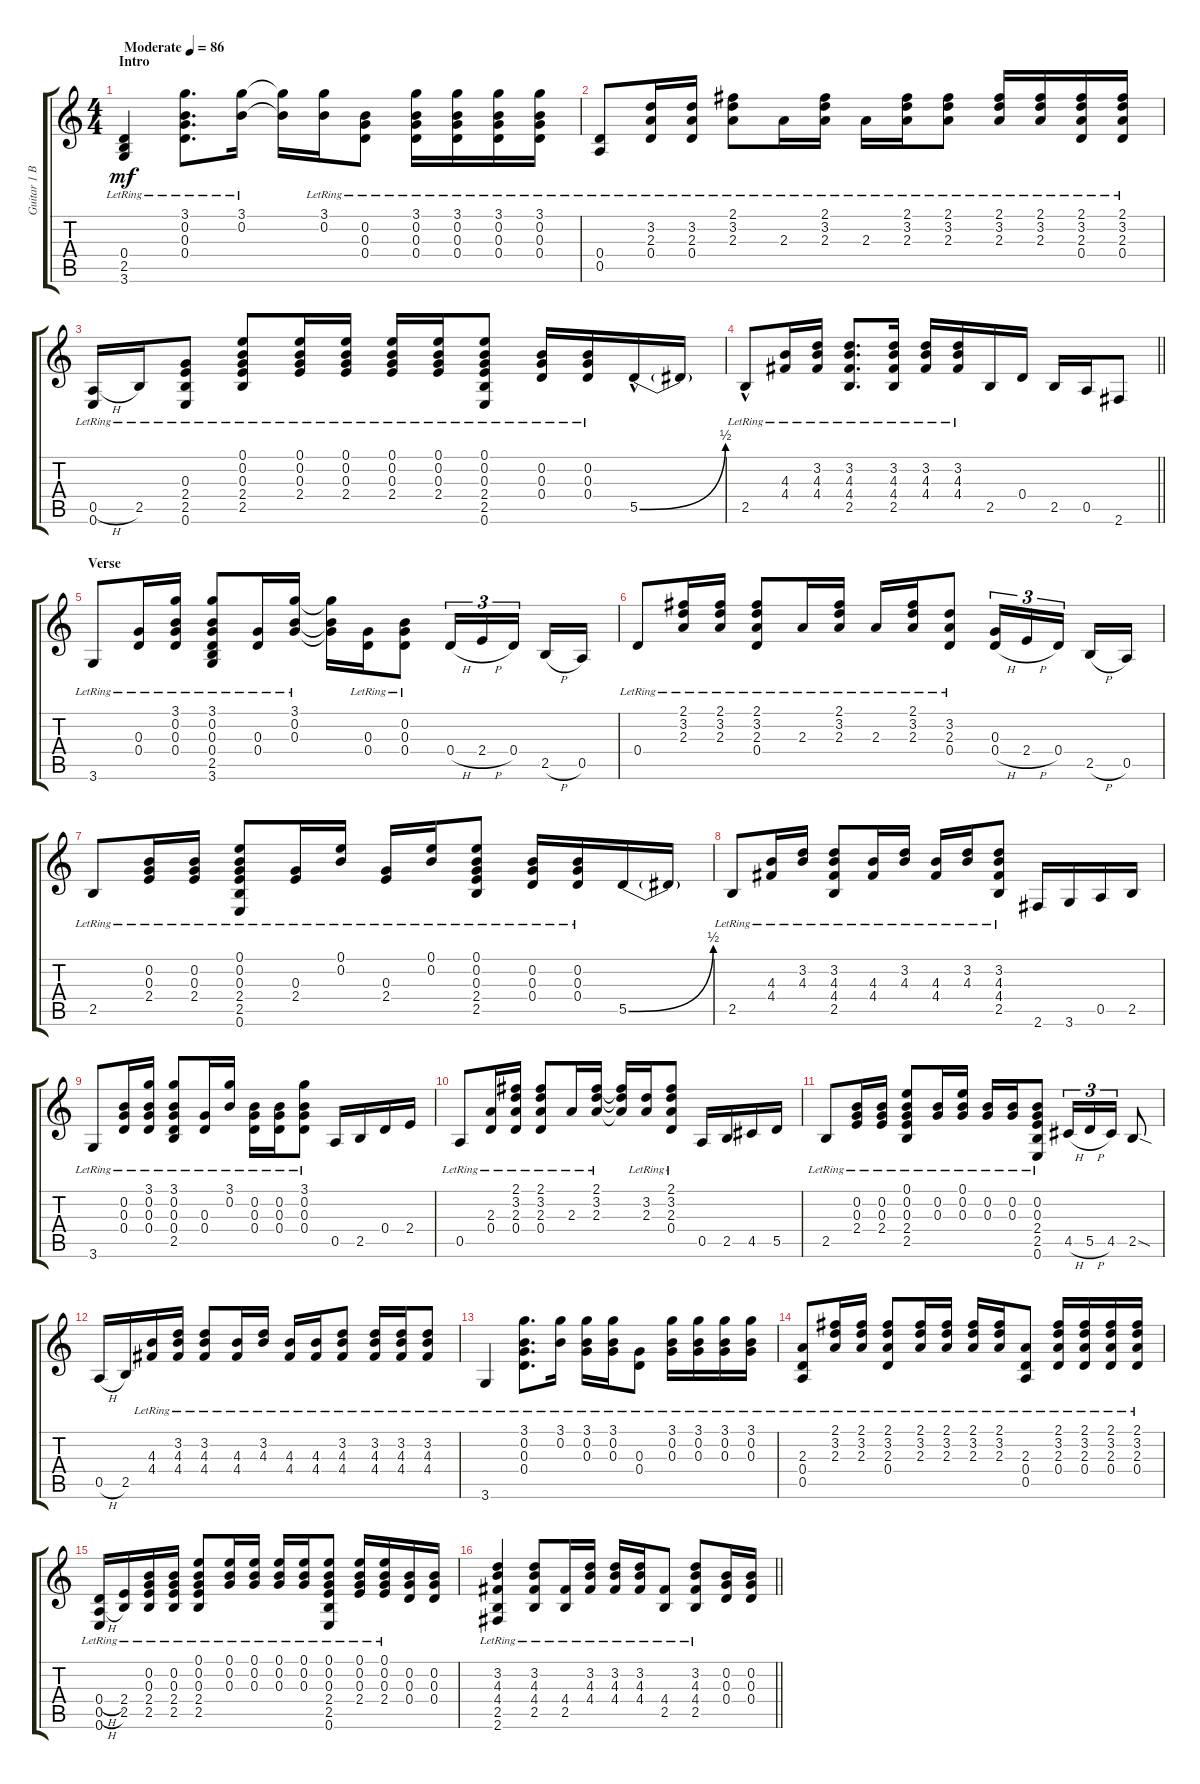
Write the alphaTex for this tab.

\track ("Guitar 1 B (Clean)" "Guitar 1 B") {instrument electricguitarclean}
\staff {score tabs}
\tuning (E4 B3 G3 D3 A2 E2) {hide}
\ts (4 4)
\section ("" "Intro")
\tempo (86 "Moderate")
\clef g2
\ks c
(0.4{lr} 2.5{lr} 3.6{lr}).4{dy mf instrument electricguitarclean} (3.1{lr} 0.2{lr} 0.3{lr} 0.4{lr}).8{d} (3.1{lr} 0.2{lr}).16 (3.1{t} 0.2{t}).16 (3.1{lr} 0.2{lr}).16 (0.2{lr} 0.3{lr} 0.4{lr}).8 (3.1{lr} 0.2{lr} 0.3{lr} 0.4{lr}).16 (3.1{lr} 0.2{lr} 0.3{lr} 0.4{lr}).16 (3.1{lr} 0.2{lr} 0.3{lr} 0.4{lr}).16 (3.1{lr} 0.2{lr} 0.3{lr} 0.4{lr}).16 |
(0.4{lr} 0.5{lr}).8 (3.2{lr} 2.3{lr} 0.4{lr}).16 (3.2{lr} 2.3{lr} 0.4{lr}).16 (2.1{lr} 3.2{lr} 2.3{lr}).8 2.3{lr}.16 (2.1{lr} 3.2{lr} 2.3{lr}).16 2.3{lr}.16 (2.1{lr} 3.2{lr} 2.3{lr}).16 (2.1{lr} 3.2{lr} 2.3{lr}).8 (2.1{lr} 3.2{lr} 2.3{lr}).16 (2.1{lr} 3.2{lr} 2.3{lr}).16 (2.1{lr} 3.2{lr} 2.3{lr} 0.4{lr}).16 (2.1{lr} 3.2{lr} 2.3{lr} 0.4{lr}).16 |
(0.5{h lr} 0.6{lr}).16 2.5{lr}.16 (0.3{lr} 2.4{lr} 2.5{lr} 0.6{lr}).8 (0.1{lr} 0.2{lr} 0.3{lr} 2.4{lr} 2.5{lr}).8 (0.1{lr} 0.2{lr} 0.3{lr} 2.4{lr}).16 (0.1{lr} 0.2{lr} 0.3{lr} 2.4{lr}).16 (0.1{lr} 0.2{lr} 0.3{lr} 2.4{lr}).16 (0.1{lr} 0.2{lr} 0.3{lr} 2.4{lr}).16 (0.1{lr} 0.2{lr} 0.3{lr} 2.4{lr} 2.5{lr} 0.6{lr}).8 (0.2{lr} 0.3{lr} 0.4{lr}).16 (0.2{lr} 0.3{lr} 0.4{lr}).16 5.5{be (bend 0 0 60 2) hac}.16 5.5{t}.16 |
\barLineRight lightlight
2.5{hac lr}.8 (4.3{lr} 4.4{lr}).16 (3.2{lr} 4.3{lr} 4.4{lr}).16 (3.2{lr} 4.3{lr} 4.4{lr} 2.5{lr}).8{d} (3.2{lr} 4.3{lr} 4.4{lr} 2.5{lr}).16 (3.2{lr} 4.3{lr} 4.4{lr}).16 (3.2{lr} 4.3{lr} 4.4{lr}).16 2.5.16 0.4.16 2.5.16 0.5.16 2.6.8 |
\section ("" "Verse")
3.6{lr}.8 (0.3{lr} 0.4{lr}).16 (3.1{lr} 0.2{lr} 0.3{lr} 0.4{lr}).16 (3.1{lr} 0.2{lr} 0.3{lr} 0.4{lr} 2.5{lr} 3.6{lr}).8 (0.3{lr} 0.4{lr}).16 (3.1{lr} 0.2{lr} 0.3{lr}).16 (3.1{t} 0.2{t} 0.3{t}).16 (0.3{lr} 0.4{lr}).16 (0.2{lr} 0.3{lr} 0.4{lr}).8 0.4{h}.16{tu (3 2)} 2.4{h}.16{tu (3 2)} 0.4.16{tu (3 2) beam splitsecondary} 2.5{h}.16 0.5.16 |
0.4{lr}.8 (2.1{lr} 3.2{lr} 2.3{lr}).16 (2.1{lr} 3.2{lr} 2.3{lr}).16 (2.1{lr} 3.2{lr} 2.3{lr} 0.4{lr}).8 2.3{lr}.16 (2.1{lr} 3.2{lr} 2.3{lr}).16 2.3{lr}.16 (2.1{lr} 3.2{lr} 2.3{lr}).16 (3.2{lr} 2.3{lr} 0.4{lr}).8 (0.3 0.4{h}).16{tu (3 2)} 2.4{h}.16{tu (3 2)} 0.4.16{tu (3 2) beam splitsecondary} 2.5{h}.16 0.5.16 |
2.5{lr}.8 (0.2{lr} 0.3{lr} 2.4{lr}).16 (0.2{lr} 0.3{lr} 2.4{lr}).16 (0.1{lr} 0.2{lr} 0.3{lr} 2.4{lr} 2.5{lr} 0.6{lr}).8 (0.3{lr} 2.4{lr}).16 (0.1{lr} 0.2{lr}).16 (0.3{lr} 2.4{lr}).16 (0.1{lr} 0.2{lr}).16 (0.1{lr} 0.2{lr} 0.3{lr} 2.4{lr} 2.5{lr}).8 (0.2{lr} 0.3{lr} 0.4{lr}).16 (0.2{lr} 0.3{lr} 0.4{lr}).16 5.5{be (bend 0 0 60 2)}.16 5.5{t}.16 |
2.5{lr}.8 (4.3{lr} 4.4{lr}).16 (3.2{lr} 4.3{lr}).16 (3.2{lr} 4.3{lr} 4.4{lr} 2.5{lr}).8 (4.3{lr} 4.4{lr}).16 (3.2{lr} 4.3{lr}).16 (4.3{lr} 4.4{lr}).16 (3.2{lr} 4.3{lr}).16 (3.2{lr} 4.3{lr} 4.4{lr} 2.5{lr}).8 2.6.16 3.6.16 0.5.16 2.5.16 |
3.6{lr}.8 (0.2{lr} 0.3{lr} 0.4{lr}).16 (3.1{lr} 0.2{lr} 0.3{lr} 0.4{lr}).16 (3.1{lr} 0.2{lr} 0.3{lr} 0.4{lr} 2.5{lr}).8 (0.3{lr} 0.4{lr}).16 (3.1{lr} 0.2{lr}).16 (0.2{lr} 0.3{lr} 0.4{lr}).16 (0.2{lr} 0.3{lr} 0.4{lr}).16 (3.1{lr} 0.2{lr} 0.3{lr} 0.4{lr}).8 0.5.16 2.5.16 0.4.16 2.4.16 |
0.5{lr}.8 (2.3{lr} 0.4{lr}).16 (2.1{lr} 3.2{lr} 2.3{lr} 0.4{lr}).16 (2.1{lr} 3.2{lr} 2.3{lr} 0.4{lr}).8 2.3{lr}.16 (2.1{lr} 3.2{lr} 2.3{lr}).16 (2.1{t} 3.2{t} 2.3{t}).16 (3.2{lr} 2.3{lr}).16 (2.1{lr} 3.2{lr} 2.3{lr} 0.4{lr}).8 0.5.16 2.5.16 4.5.16 5.5.16 |
2.5{lr}.8 (0.2{lr} 0.3{lr} 2.4{lr}).16 (0.2{lr} 0.3{lr} 2.4{lr}).16 (0.1{lr} 0.2{lr} 0.3{lr} 2.4{lr} 2.5{lr}).8 (0.2{lr} 0.3{lr}).16 (0.1{lr} 0.2{lr} 0.3{lr}).16 (0.2{lr} 0.3{lr}).16 (0.2{lr} 0.3{lr}).16 (0.2{lr} 0.3{lr} 2.4{lr} 2.5{lr} 0.6{lr}).8 4.5{h}.16{tu (3 2)} 5.5{h}.16{tu (3 2)} 4.5.16{tu (3 2)} 2.5{sod}.8 |
0.5{h}.16 2.5.16 (4.3{lr} 4.4{lr}).16 (3.2{lr} 4.3{lr} 4.4{lr}).16 (3.2{lr} 4.3{lr} 4.4{lr}).8 (4.3{lr} 4.4{lr}).16 (3.2{lr} 4.3{lr}).16 (4.3{lr} 4.4{lr}).16 (4.3{lr} 4.4{lr}).16 (3.2{lr} 4.3{lr} 4.4{lr}).8 (3.2{lr} 4.3{lr} 4.4{lr}).16 (3.2{lr} 4.3{lr} 4.4{lr}).16 (3.2{lr} 4.3{lr} 4.4{lr}).8 |
3.6{lr}.4 (3.1{lr} 0.2{lr} 0.3{lr} 0.4{lr}).8{d} (3.1{lr} 0.2{lr}).16 (3.1{lr} 0.2{lr} 0.3{lr}).16 (3.1{lr} 0.2{lr} 0.3{lr}).16 (0.3{lr} 0.4{lr}).8 (3.1{lr} 0.2{lr} 0.3{lr}).16 (3.1{lr} 0.2{lr} 0.3{lr}).16 (3.1{lr} 0.2{lr} 0.3{lr}).16 (3.1{lr} 0.2{lr} 0.3{lr}).16 |
(2.3{lr} 0.4{lr} 0.5{lr}).8 (2.1{lr} 3.2{lr} 2.3{lr}).16 (2.1{lr} 3.2{lr} 2.3{lr}).16 (2.1{lr} 3.2{lr} 2.3{lr} 0.4{lr}).8 (2.1{lr} 3.2{lr} 2.3{lr}).16 (2.1{lr} 3.2{lr} 2.3{lr}).16 (2.1{lr} 3.2{lr} 2.3{lr}).16 (2.1{lr} 3.2{lr} 2.3{lr}).16 (2.3{lr} 0.4{lr} 0.5{lr}).8 (2.1{lr} 3.2{lr} 2.3{lr} 0.4{lr}).16 (2.1{lr} 3.2{lr} 2.3{lr} 0.4{lr}).16 (2.1{lr} 3.2{lr} 2.3{lr} 0.4{lr}).16 (2.1{lr} 3.2{lr} 2.3{lr} 0.4{lr}).16 |
(0.4{h lr} 0.5{h lr} 0.6{lr}).16 (2.4{lr} 2.5{lr}).16 (0.2{lr} 0.3{lr} 2.4{lr} 2.5{lr}).16 (0.2{lr} 0.3{lr} 2.4{lr} 2.5{lr}).16 (0.1{lr} 0.2{lr} 0.3{lr} 2.4{lr} 2.5{lr}).8 (0.1{lr} 0.2{lr} 0.3{lr}).16 (0.1{lr} 0.2{lr} 0.3{lr}).16 (0.1{lr} 0.2{lr} 0.3{lr}).16 (0.1{lr} 0.2{lr} 0.3{lr}).16 (0.1{lr} 0.2{lr} 0.3{lr} 2.4{lr} 2.5{lr} 0.6{lr}).8 (0.1{lr} 0.2{lr} 0.3{lr} 2.4{lr}).16 (0.1{lr} 0.2{lr} 0.3{lr} 2.4{lr}).16 (0.2 0.3 0.4).16 (0.2 0.3 0.4).16 |
\barLineRight lightlight
(3.2{lr} 4.3{lr} 4.4{lr} 2.5{lr} 2.6{lr}).4 (3.2{lr} 4.3{lr} 4.4{lr} 2.5{lr}).8 (4.4{lr} 2.5{lr}).16 (3.2{lr} 4.3{lr} 4.4{lr}).16 (3.2{lr} 4.3{lr} 4.4{lr}).16 (3.2{lr} 4.3{lr} 4.4{lr}).16 (4.4{lr} 2.5{lr}).8 (3.2{lr} 4.3{lr} 4.4{lr} 2.5{lr}).8 (0.2 0.3 0.4).16 (0.2 0.3 0.4).16
